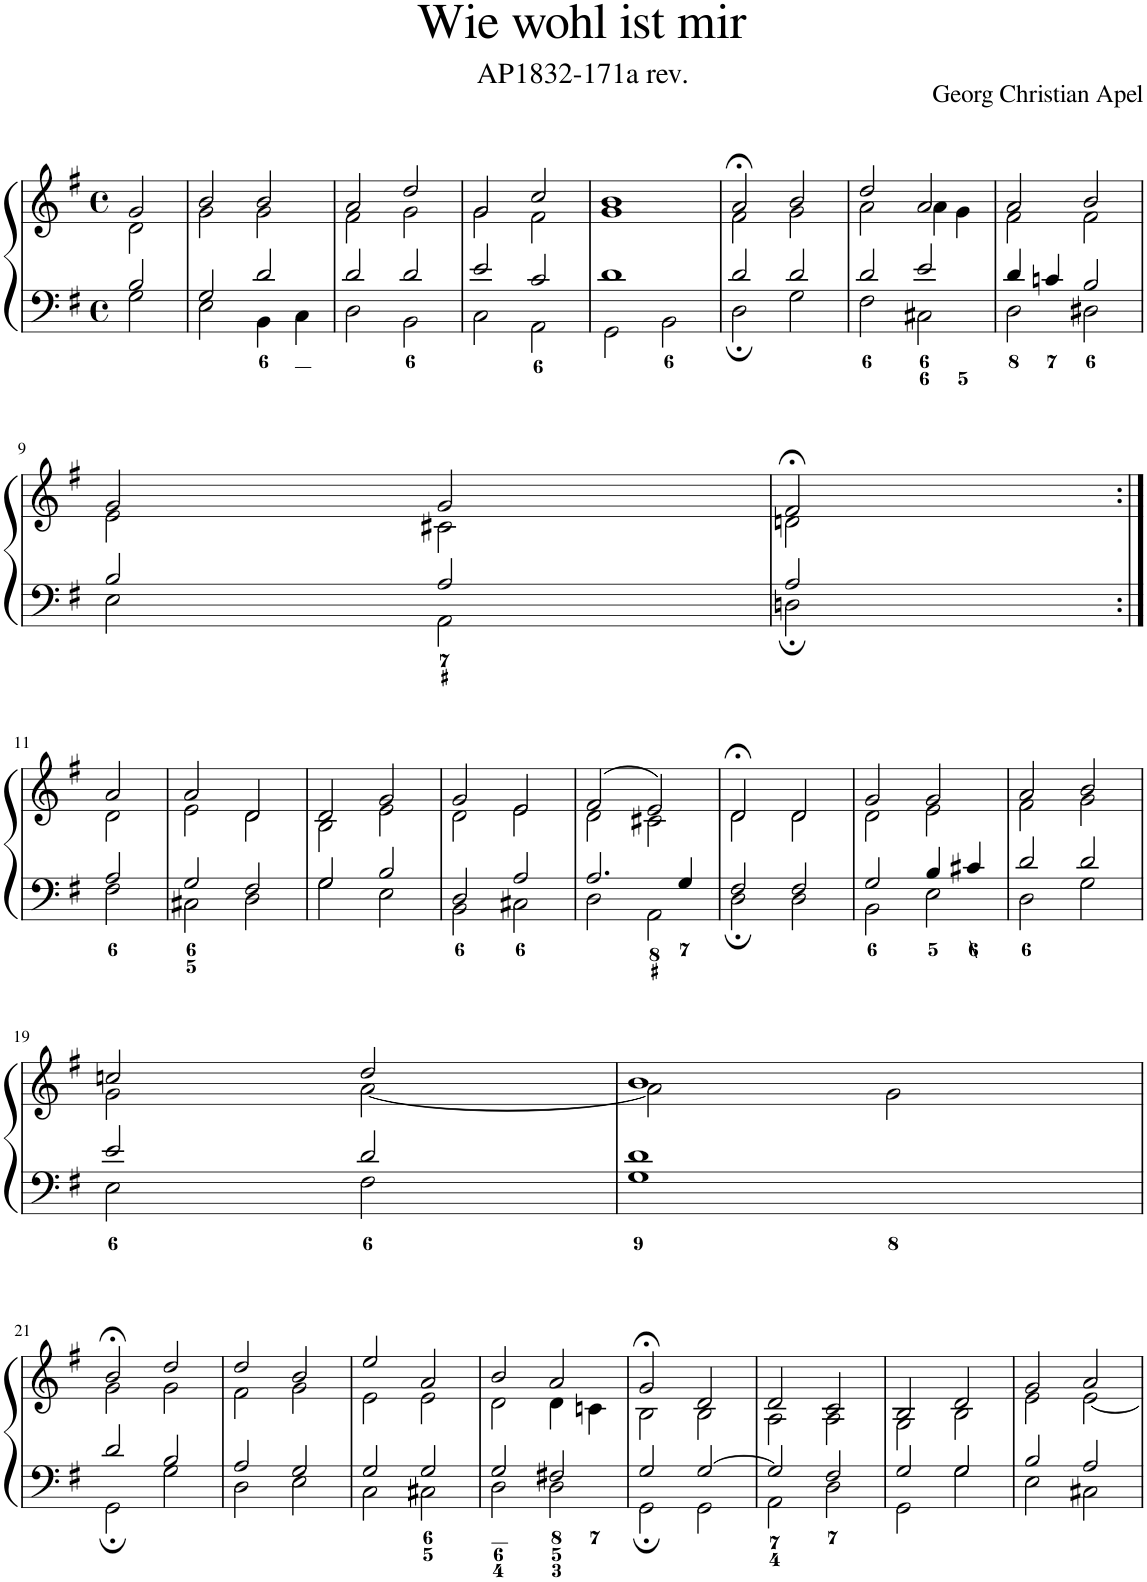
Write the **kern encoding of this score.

**kern	**kern
*part1	*part1
*staff2	*staff1
*I"Piano	*
*I'Pno.	*
*clefF4	*clefG2
*k[f#]	*k[f#]
*M4/4	*M4/4
*met(c)	*met(c)
=1	=1
*^	*^
2B/	2G\	2g/	2d\
=2	=2	=2	=2
2G/	2E\	2b/	2g\
2d/	4BB\	2b/	2g\
.	4C\	.	.
=3	=3	=3	=3
2d/	2D\	2a/	2f#\
2d/	2BB\	2dd/	2g\
=4	=4	=4	=4
2e/	2C\	2g/	2g\
2c/	2AA\	2cc/	2f#\
=5	=5	=5	=5
1d	2GG\	1b	1g
.	2BB\	.	.
=6	=6	=6	=6
2d/	2D;\	2a;</	2f#\
2d/	2G\	2b/	2g\
=7	=7	=7	=7
2d/	2F#\	2dd/	2a\
2e/	2C#X\	2a/	4a\
.	.	.	4g\
=8	=8	=8	=8
4d/	2D\	2a/	2f#\
4cn/	.	.	.
2B/	2D#X\	2b/	2f#\
!!LO:LB:g=z	!!
=9	=9	=9	=9
2B/	2E\	2g/	2e\
2A/	2AA\	2g/	2c#X\
=10	=10	=10	=10
2A/	2Dn;\	2f#;</	2dn\
!!LO:LB:g=z	!!
=11:|!	=11:|!	=11:|!	=11:|!
2A/	2F#\	2a/	2d\
=12	=12	=12	=12
2G/	2C#X\	2a/	2e\
2F#/	2D\	2d/	2d\
=13	=13	=13	=13
2G/	2G\	2d/	2B\
2B/	2E\	2g/	2e\
=14	=14	=14	=14
2D/	2BB\	2g/	2d\
2A/	2C#X\	2e/	2e\
=15	=15	=15	=15
2.A/	2D\	(2f#/	2d\
.	2AA\	2e/)	2c#X\
4G/	.	.	.
=16	=16	=16	=16
2F#/	2D;\	2d;</	2d\
2F#/	2D\	2d/	2d\
=17	=17	=17	=17
2G/	2BB\	2g/	2d\
4B/	2E\	2g/	2e\
4c#X/	.	.	.
=18	=18	=18	=18
2d/	2D\	2a/	2f#\
2d/	2G\	2b/	2g\
!!LO:LB:g=z	!!
=19	=19	=19	=19
2e/	2E\	2ccn/	2g\
2d/	2F#\	2dd/	[2a\
=20	=20	=20	=20
1d	1G	1b	2a\]
.	.	.	2g\
!!LO:LB:g=z	!!
=21	=21	=21	=21
2d/	2GG;\	2b;</	2g\
2B/	2G\	2dd/	2g\
=22	=22	=22	=22
2A/	2D\	2dd/	2f#\
2G/	2E\	2b/	2g\
=23	=23	=23	=23
2G/	2C\	2ee/	2e\
2G/	2C#X\	2a/	2e\
=24	=24	=24	=24
2G/	2D\	2b/	2d\
2F#X/	2D\	2a/	4d\
.	.	.	4cn\
=25	=25	=25	=25
2G/	2GG;\	2g;</	2B\
[2G/	2GG\	2d/	2B\
=26	=26	=26	=26
2G/]	2AA\	2d/	2A\
2F#/	2D\	2c/	2A\
=27	=27	=27	=27
2G/	2GG\	2B/	2G\
2G/	2G\	2d/	2B\
=28	=28	=28	=28
2B/	2E\	2g/	2e\
2A/	2C#X\	2a/	[2e\
*v	*v	*	*
*	*v	*v
=	=
*-	*-
